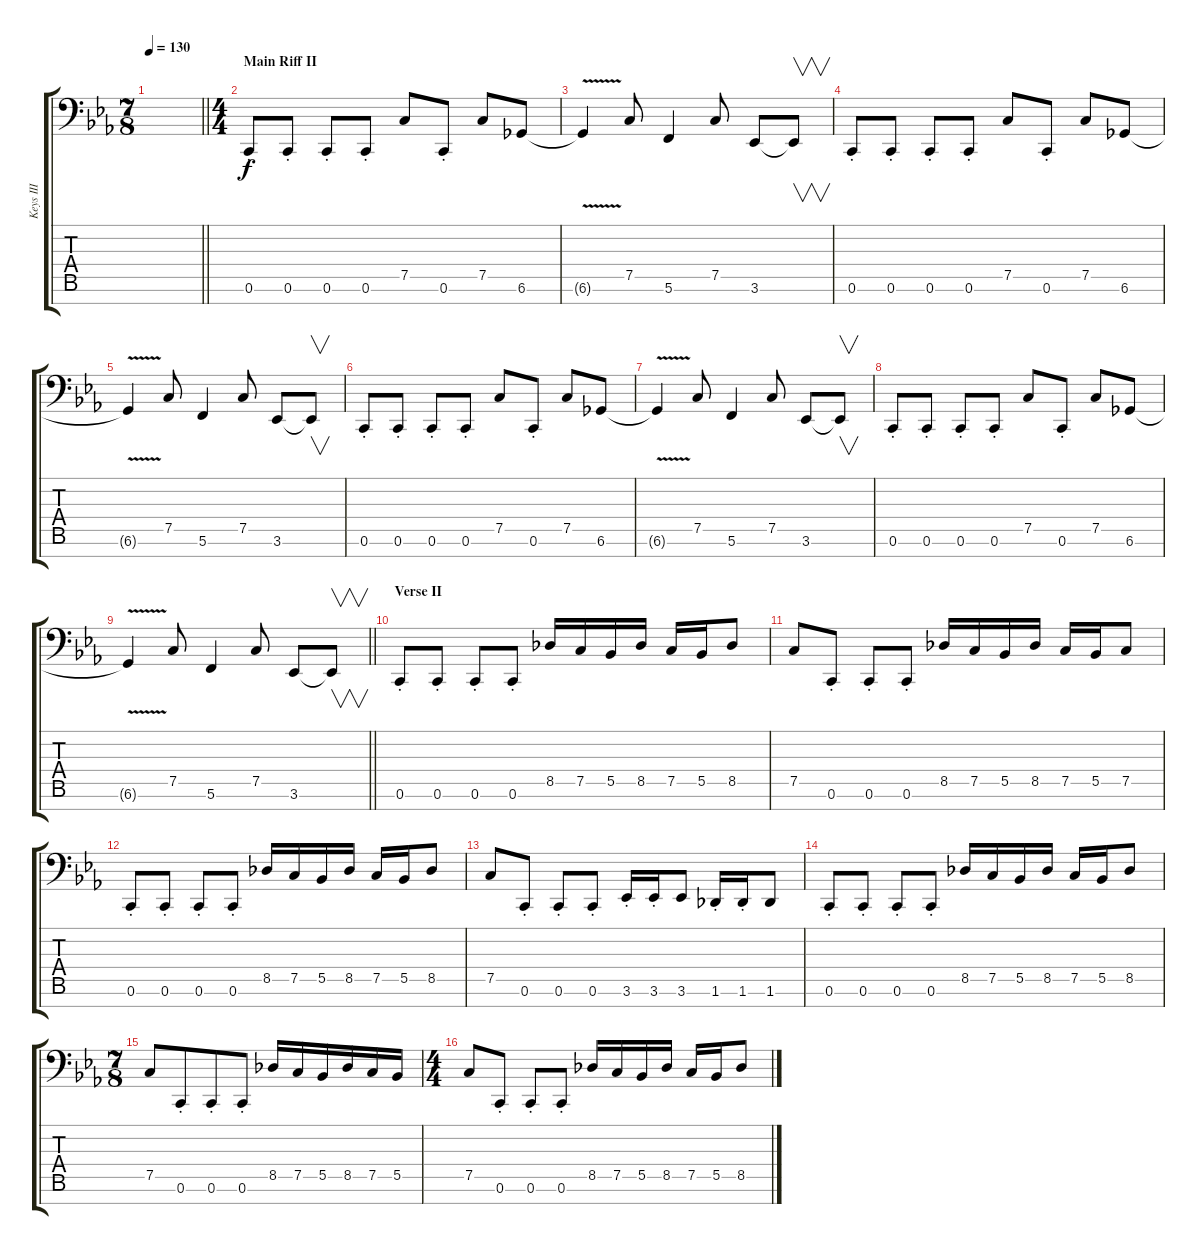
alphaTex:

\track ("Keys III" "Keys III") {instrument stringensemble1}
\staff {score tabs}
\tuning (C4 G3 Eb3 Bb2 F2 C2 G1) {hide}
\ts (7 8)
\tempo 130
\clef f4
\barLineRight lightlight
\ks cminor
|
\ts (4 4)
\section ("" "Main Riff II")
0.6{st}.8{volume 10 balance 1 instrument lead2sawtooth} 0.6{st}.8 0.6{st}.8 0.6{st}.8 7.5.8 0.6{st}.8 7.5.8 6.6.8 |
6.6{v t}.4 7.5.8 5.6.4 7.5.8 3.6.8 3.6{t}.8{v} |
0.6{st}.8 0.6{st}.8 0.6{st}.8 0.6{st}.8 7.5.8 0.6{st}.8 7.5.8 6.6.8 |
6.6{v t}.4 7.5.8 5.6.4 7.5.8 3.6.8 3.6{t}.8{v} |
0.6{st}.8 0.6{st}.8 0.6{st}.8 0.6{st}.8 7.5.8 0.6{st}.8 7.5.8 6.6.8 |
6.6{v t}.4 7.5.8 5.6.4 7.5.8 3.6.8 3.6{t}.8{v} |
0.6{st}.8 0.6{st}.8 0.6{st}.8 0.6{st}.8 7.5.8 0.6{st}.8 7.5.8 6.6.8 |
\barLineRight lightlight
6.6{v t}.4 7.5.8 5.6.4 7.5.8 3.6.8 3.6{t}.8{v} |
\section ("" "Verse II")
0.6{st}.8 0.6{st}.8 0.6{st}.8 0.6{st}.8 8.5.16 7.5.16 5.5.16 8.5.16 7.5.16 5.5.16 8.5.8 |
7.5.8 0.6{st}.8 0.6{st}.8 0.6{st}.8 8.5.16 7.5.16 5.5.16 8.5.16 7.5.16 5.5.16 7.5.8 |
0.6{st}.8 0.6{st}.8 0.6{st}.8 0.6{st}.8 8.5.16 7.5.16 5.5.16 8.5.16 7.5.16 5.5.16 8.5.8 |
7.5.8 0.6{st}.8 0.6{st}.8 0.6{st}.8 3.6{st}.16 3.6{st}.16 3.6.8 1.6{st}.16 1.6{st}.16 1.6.8 |
0.6{st}.8 0.6{st}.8 0.6{st}.8 0.6{st}.8 8.5.16 7.5.16 5.5.16 8.5.16 7.5.16 5.5.16 8.5.8 |
\ts (7 8)
7.5.8 0.6{st}.8 0.6{st}.8 0.6{st}.8 8.5.16 7.5.16 5.5.16 8.5.16 7.5.16 5.5.16 |
\ts (4 4)
7.5.8 0.6{st}.8 0.6{st}.8 0.6{st}.8 8.5.16 7.5.16 5.5.16 8.5.16 7.5.16 5.5.16 8.5.8
